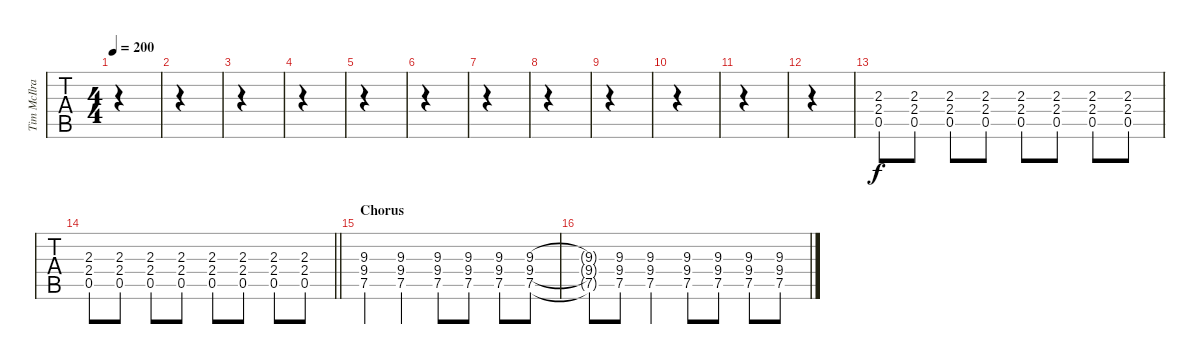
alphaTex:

\track ("Tim McIlrath - Guitar One" "Tim McIlra") {instrument distortionguitar}
\staff {tabs}
\tuning (Eb4 Bb3 Gb3 Db3 Ab2 Eb2) {hide}
\ts (4 4)
\tempo 200
\clef g2
\ks c
|
|
|
|
|
|
|
|
|
|
|
|
(2.3 2.4 0.5).8 (2.3 2.4 0.5).8 (2.3 2.4 0.5).8 (2.3 2.4 0.5).8 (2.3 2.4 0.5).8 (2.3 2.4 0.5).8 (2.3 2.4 0.5).8 (2.3 2.4 0.5).8 |
\barLineRight lightlight
(2.3 2.4 0.5).8 (2.3 2.4 0.5).8 (2.3 2.4 0.5).8 (2.3 2.4 0.5).8 (2.3 2.4 0.5).8 (2.3 2.4 0.5).8 (2.3 2.4 0.5).8 (2.3 2.4 0.5).8 |
\section ("" "Chorus")
(9.3 9.4 7.5).4{volume 8 instrument distortionguitar} (9.3 9.4 7.5).4 (9.3 9.4 7.5).8 (9.3 9.4 7.5).8 (9.3 9.4 7.5).8 (9.3 9.4 7.5).8 |
(9.3{t} 9.4{t} 7.5{t}).8 (9.3 9.4 7.5).8 (9.3 9.4 7.5).4 (9.3 9.4 7.5).8 (9.3 9.4 7.5).8 (9.3 9.4 7.5).8 (9.3 9.4 7.5).8
